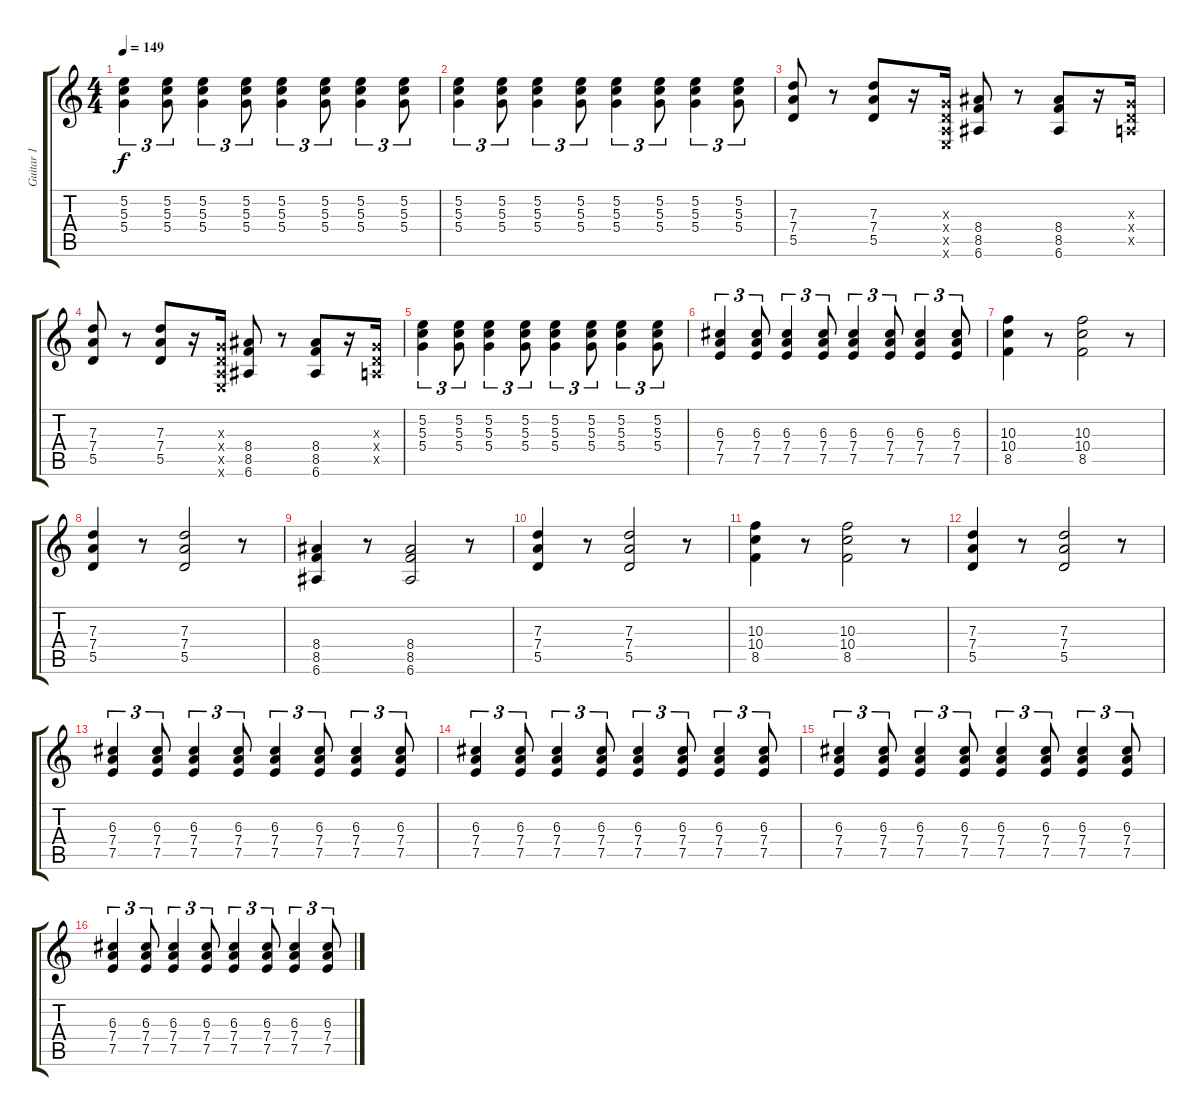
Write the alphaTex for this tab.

\track ("Guitar 1" "Guitar 1") {instrument distortionguitar}
\staff {score tabs}
\tuning (E4 B3 G3 D3 A2 E2) {hide}
\ts (4 4)
\tempo 149
\clef g2
\ks c
(5.2 5.3 5.4).4{tu (3 2) dy f} (5.2 5.3 5.4).8{tu (3 2)} (5.2 5.3 5.4).4{tu (3 2)} (5.2 5.3 5.4).8{tu (3 2)} (5.2 5.3 5.4).4{tu (3 2)} (5.2 5.3 5.4).8{tu (3 2)} (5.2 5.3 5.4).4{tu (3 2)} (5.2 5.3 5.4).8{tu (3 2)} |
(5.2 5.3 5.4).4{tu (3 2)} (5.2 5.3 5.4).8{tu (3 2)} (5.2 5.3 5.4).4{tu (3 2)} (5.2 5.3 5.4).8{tu (3 2)} (5.2 5.3 5.4).4{tu (3 2)} (5.2 5.3 5.4).8{tu (3 2)} (5.2 5.3 5.4).4{tu (3 2)} (5.2 5.3 5.4).8{tu (3 2)} |
(7.3 7.4 5.5).8 r.8 (7.3 7.4 5.5).8 r.16 (0.3{x} 0.4{x} 0.5{x} 0.6{x}).16 (8.4 8.5 6.6).8 r.8 (8.4 8.5 6.6).8 r.16 (0.3{x} 0.4{x} 0.5{x}).16 |
(7.3 7.4 5.5).8 r.8 (7.3 7.4 5.5).8 r.16 (0.3{x} 0.4{x} 0.5{x} 0.6{x}).16 (8.4 8.5 6.6).8 r.8 (8.4 8.5 6.6).8 r.16 (0.3{x} 0.4{x} 0.5{x}).16 |
(5.2 5.3 5.4).4{tu (3 2)} (5.2 5.3 5.4).8{tu (3 2)} (5.2 5.3 5.4).4{tu (3 2)} (5.2 5.3 5.4).8{tu (3 2)} (5.2 5.3 5.4).4{tu (3 2)} (5.2 5.3 5.4).8{tu (3 2)} (5.2 5.3 5.4).4{tu (3 2)} (5.2 5.3 5.4).8{tu (3 2)} |
(6.3 7.4 7.5).4{tu (3 2)} (6.3 7.4 7.5).8{tu (3 2)} (6.3 7.4 7.5).4{tu (3 2)} (6.3 7.4 7.5).8{tu (3 2)} (6.3 7.4 7.5).4{tu (3 2)} (6.3 7.4 7.5).8{tu (3 2)} (6.3 7.4 7.5).4{tu (3 2)} (6.3 7.4 7.5).8{tu (3 2)} |
(10.3 10.4 8.5).4 r.8 (10.3 10.4 8.5).2 r.8 |
(7.3 7.4 5.5).4 r.8 (7.3 7.4 5.5).2 r.8 |
(8.4 8.5 6.6).4 r.8 (8.4 8.5 6.6).2 r.8 |
(7.3 7.4 5.5).4 r.8 (7.3 7.4 5.5).2 r.8 |
(10.3 10.4 8.5).4 r.8 (10.3 10.4 8.5).2 r.8 |
(7.3 7.4 5.5).4 r.8 (7.3 7.4 5.5).2 r.8 |
(6.3 7.4 7.5).4{tu (3 2)} (6.3 7.4 7.5).8{tu (3 2)} (6.3 7.4 7.5).4{tu (3 2)} (6.3 7.4 7.5).8{tu (3 2)} (6.3 7.4 7.5).4{tu (3 2)} (6.3 7.4 7.5).8{tu (3 2)} (6.3 7.4 7.5).4{tu (3 2)} (6.3 7.4 7.5).8{tu (3 2)} |
(6.3 7.4 7.5).4{tu (3 2)} (6.3 7.4 7.5).8{tu (3 2)} (6.3 7.4 7.5).4{tu (3 2)} (6.3 7.4 7.5).8{tu (3 2)} (6.3 7.4 7.5).4{tu (3 2)} (6.3 7.4 7.5).8{tu (3 2)} (6.3 7.4 7.5).4{tu (3 2)} (6.3 7.4 7.5).8{tu (3 2)} |
(6.3 7.4 7.5).4{tu (3 2)} (6.3 7.4 7.5).8{tu (3 2)} (6.3 7.4 7.5).4{tu (3 2)} (6.3 7.4 7.5).8{tu (3 2)} (6.3 7.4 7.5).4{tu (3 2)} (6.3 7.4 7.5).8{tu (3 2)} (6.3 7.4 7.5).4{tu (3 2)} (6.3 7.4 7.5).8{tu (3 2)} |
(6.3 7.4 7.5).4{tu (3 2)} (6.3 7.4 7.5).8{tu (3 2)} (6.3 7.4 7.5).4{tu (3 2)} (6.3 7.4 7.5).8{tu (3 2)} (6.3 7.4 7.5).4{tu (3 2)} (6.3 7.4 7.5).8{tu (3 2)} (6.3 7.4 7.5).4{tu (3 2)} (6.3 7.4 7.5).8{tu (3 2)}
